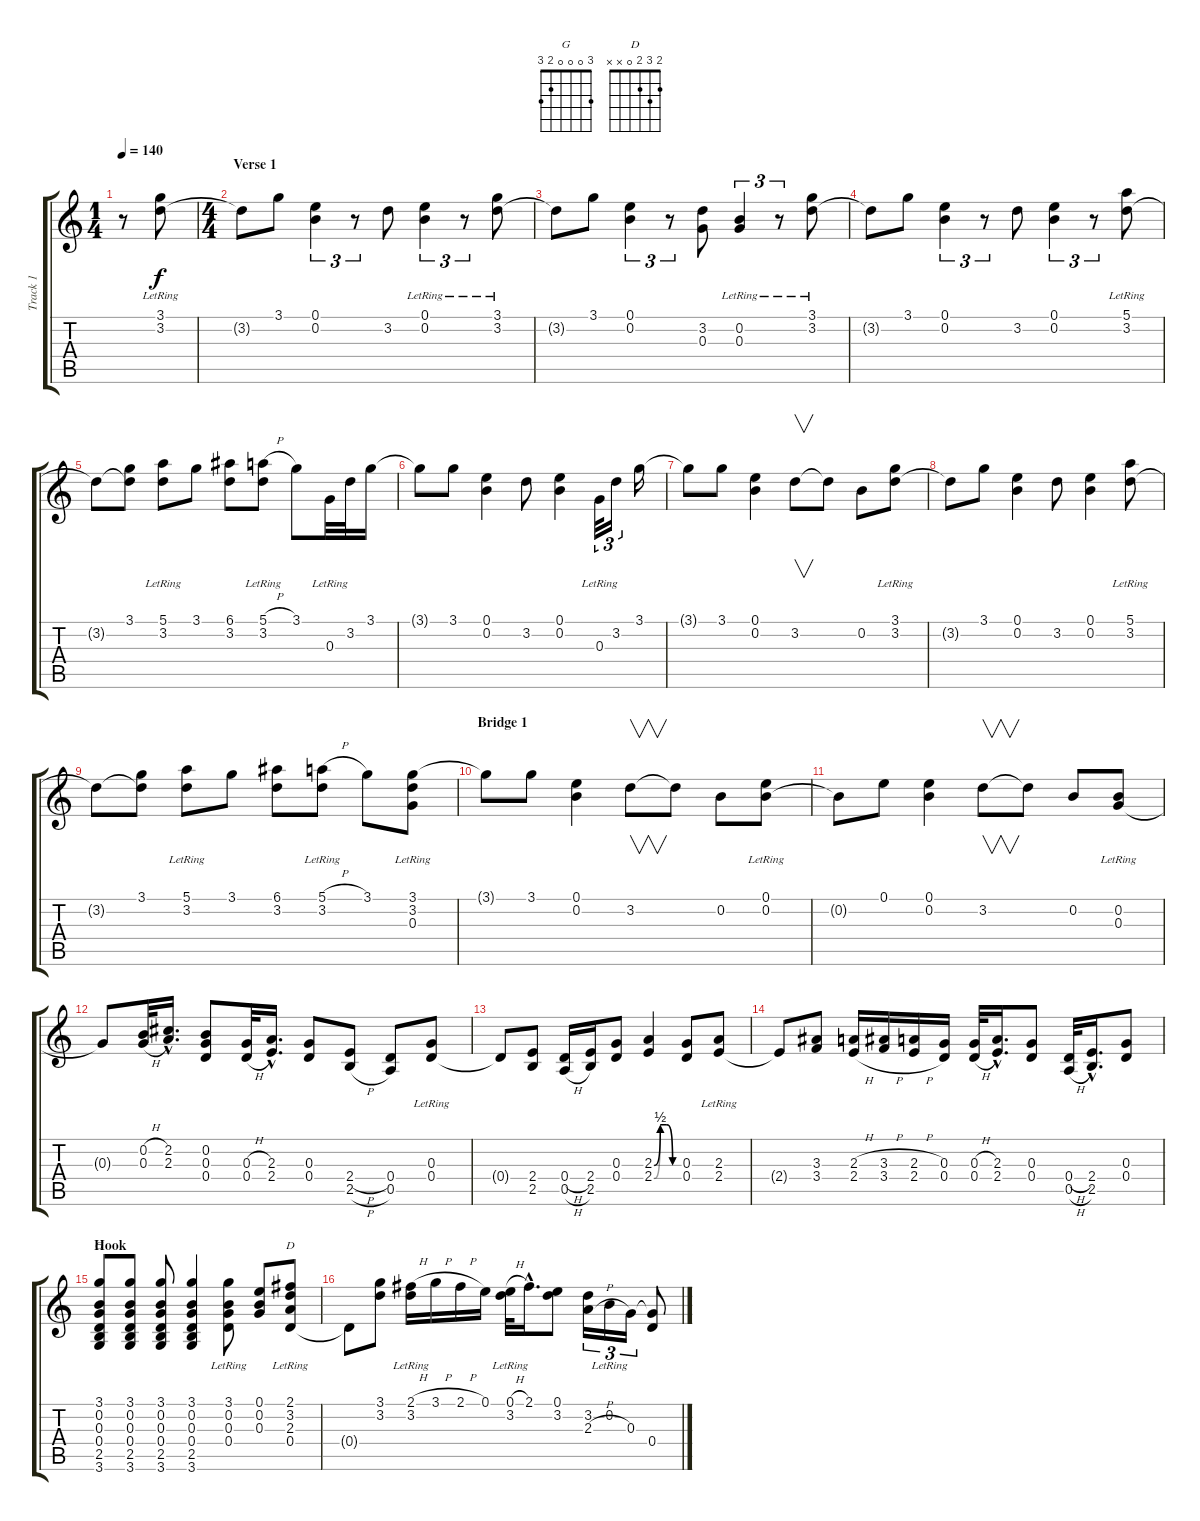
\track ("Track 1" "Track 1") {instrument acousticguitarsteel}
\staff {score tabs}
\tuning (E4 B3 G3 D3 A2 E2) {hide}
\chord ("G" 3 0 0 0 2 3)
\chord ("D" 2 3 2 0 x x)
\ts (1 4)
\tempo 140
\clef g2
\ks c
r.8{dy f instrument acousticguitarsteel} (3.1{lr} 3.2).8 |
\ts (4 4)
\section ("" "Verse 1")
3.2{t}.8 3.1.8 (0.1 0.2).4{tu (3 2)} r.8{tu (3 2)} 3.2.8 (0.1{lr} 0.2).4{tu (3 2)} r.8{tu (3 2)} (3.1{lr} 3.2).8 |
3.2{t}.8 3.1.8 (0.1 0.2).4{tu (3 2)} r.8{tu (3 2)} (3.2 0.3).8 (0.2 0.3{lr}).4{tu (3 2)} r.8{tu (3 2)} (3.1{lr} 3.2).8 |
3.2{t}.8 3.1.8 (0.1 0.2).4{tu (3 2)} r.8{tu (3 2)} 3.2.8 (0.1 0.2).4{tu (3 2)} r.8{tu (3 2)} (5.1{lr} 3.2).8 |
3.2{t}.8 (3.1 3.2{t}).8 (5.1 3.2{lr}).8 3.1.8 (6.1 3.2).8 (5.1{h} 3.2{lr}).8 3.1.8 0.3{lr}.32 3.2{lr}.32 3.1.16 |
3.1{t}.8 3.1.8 (0.1 0.2).4 3.2.8 (0.1 0.2).4 0.3{lr}.32{tu (3 2)} 3.2{lr}.16{tu (3 2)} 3.1.16 |
3.1{t}.8 3.1.8 (0.1 0.2).4 3.2.8{v} 3.2{t}.8 0.2.8 (3.1{lr} 3.2).8 |
3.2{t}.8 3.1.8 (0.1 0.2).4 3.2.8 (0.1 0.2).4 (5.1{lr} 3.2).8 |
3.2{t}.8 (3.1 3.2{t}).8 (5.1 3.2{lr}).8 3.1.8 (6.1 3.2).8 (5.1{h} 3.2{lr}).8 3.1.8 (3.1 3.2{lr} 0.3{lr}).8 |
\section ("" "Bridge 1")
3.1{t}.8 3.1.8 (0.1 0.2).4 3.2.8{v} 3.2{t}.8 0.2.8 (0.1{lr} 0.2).8 |
0.2{t}.8 0.1.8 (0.1 0.2).4 3.2.8{v} 3.2{t}.8 0.2.8 (0.2{lr} 0.3).8 |
0.3{t}.8 (0.2{h} 0.3{h}).32 (2.2{hac} 2.3{hac}).16{d} (0.2 0.3 0.4).8 (0.3{h} 0.4{h}).32 (2.3{hac} 2.4{hac}).16{d} (0.3 0.4).8 (2.4{h} 2.5{h}).8 (0.4 0.5).8 (0.3{lr} 0.4).8 |
0.4{t}.8 (2.4 2.5).8 (0.4{h} 0.5{h}).16 (2.4 2.5).16 (0.3 0.4).8 (2.3{be (custom 0 0 15 2 30 2 45 0 60 0)} 2.4{be (custom 0 0 15 2 30 2 45 0 60 0)}).4 (0.3 0.4).8 (2.3{lr} 2.4).8 |
2.4{t}.8 (3.3 3.4).8 (2.3{h} 2.4{h}).16 (3.3{h} 3.4{h}).16 (2.3{h} 2.4{h}).16 (0.3 0.4).16 (0.3{h} 0.4{h}).32 (2.3{hac} 2.4{hac}).16{d} (0.3 0.4).8 (0.4{h} 0.5{h}).32 (2.4{hac} 2.5{hac}).16{d} (0.3 0.4).8 |
\section ("" "Hook")
(3.1 0.2 0.3 0.4 2.5 3.6).8{ch "G"} (3.1 0.2 0.3 0.4 2.5 3.6).8 (3.1 0.2 0.3 0.4 2.5 3.6).8 (3.1 0.2 0.3 0.4 2.5 3.6).4 (3.1 0.2 0.3 0.4{lr}).8 (0.1 0.2 0.3).8 (2.1{lr} 3.2{lr} 2.3{lr} 0.4).8{ch "D"} |
0.4{t}.8 (3.1 3.2).8 (2.1{h} 3.2{lr}).16 3.1{h}.16 2.1{h}.16 0.1.16 (0.1{h} 3.2{lr}).32 2.1{hac}.16{d} (0.1 3.2).8 (3.2 2.3{h}).16{tu (3 2)} 0.2{lr}.16{tu (3 2)} 0.3.16{tu (3 2)} (0.3{t} 0.4).8
